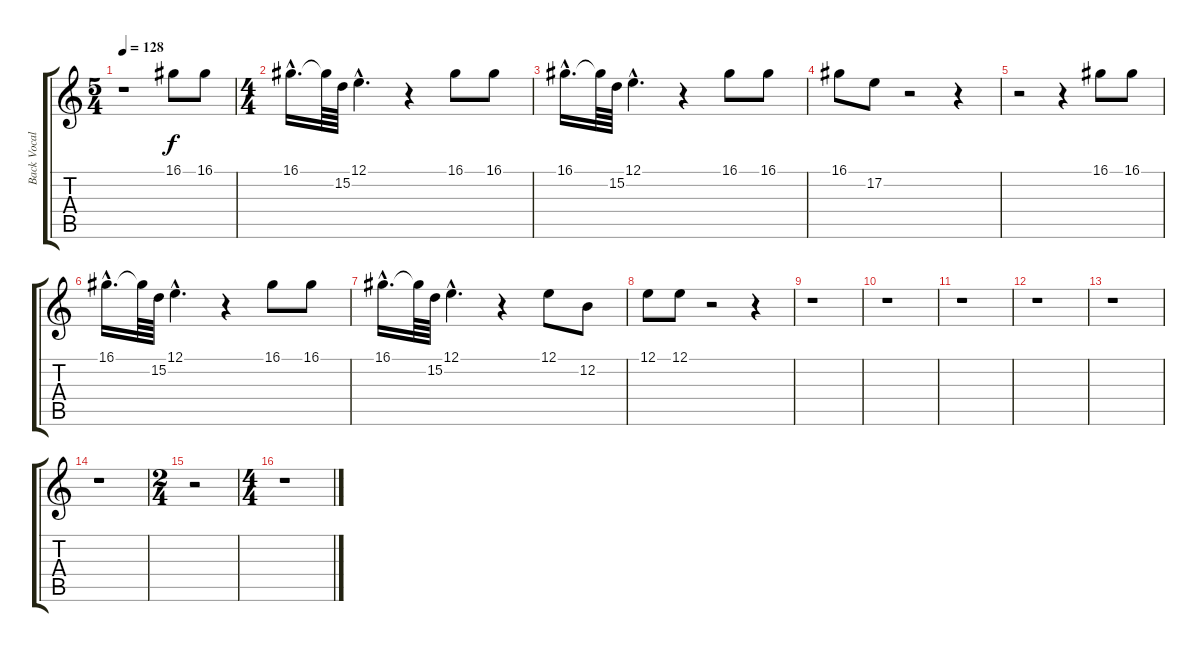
\track ("Back Vocals" "Back Vocal") {instrument lead1square}
\staff {score tabs}
\tuning (E4 B3 G3 D3 A2 E2) {hide}
\ts (5 4)
\tempo 128
\clef g2
\ks c
r.1{dy f} 16.1.8 16.1.8 |
\ts (4 4)
16.1{hac}.16{d} 16.1{t}.64 15.2.64 12.1{hac}.4{d} r.4 16.1.8 16.1.8 |
16.1{hac}.16{d} 16.1{t}.64 15.2.64 12.1{hac}.4{d} r.4 16.1.8 16.1.8 |
16.1.8 17.2.8 r.2 r.4 |
r.2 r.4 16.1.8 16.1.8 |
16.1{hac}.16{d} 16.1{t}.64 15.2.64 12.1{hac}.4{d} r.4 16.1.8 16.1.8 |
16.1{hac}.16{d} 16.1{t}.64 15.2.64 12.1{hac}.4{d} r.4 12.1.8 12.2.8 |
12.1.8 12.1.8 r.2 r.4 |
r.1 |
r.1 |
r.1 |
r.1 |
r.1 |
r.1 |
\ts (2 4)
r.2 |
\ts (4 4)
r.1
